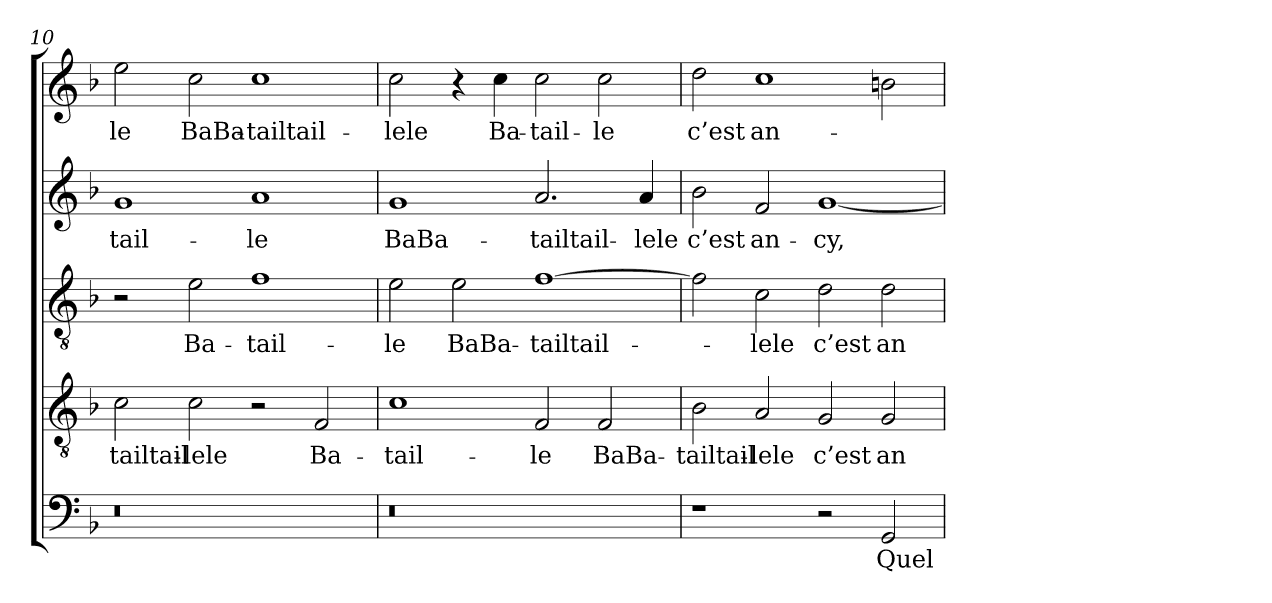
**kern	**text	**kern	**text	**kern	**text	**kern	**text	**kern	**text
*part5	*part5	*part4	*part4	*part3	*part3	*part2	*part2	*part1	*part1
*staff5	*staff5	*staff4	*staff4	*staff3	*staff3	*staff2	*staff2	*staff1	*staff1
*clefF4	*	*clefGv2	*	*clefGv2	*	*clefG2	*	*clefG2	*
*k[b-]	*	*k[b-]	*	*k[b-]	*	*k[b-]	*	*k[b-]	*
=10	=10	=10	=10	=10	=10	=10	=10	=10	=10
0r	.	2c	-tailtail-	2r	.	1g	-tail-	2ee	-le
.	.	2c	-lele	2e	Ba-	.	.	2cc	BaBa-
.	.	2r	.	1f	-tail-	1a	-le	1cc	-tailtail-
.	.	2F	Ba-	.	.	.	.	.	.
!!LO:PB:g=z
=11	=11	=11	=11	=11	=11	=11	=11	=11	=11
0r	.	1c	-tail-	2e	-le	1g	BaBa-	2cc	-lele
.	.	.	.	2e	BaBa-	.	.	4r	.
.	.	.	.	.	.	.	.	4cc	Ba-
.	.	2F	-le	[1f	-tailtail-	2.a	-tailtail-	2cc	-tail-
.	.	2F	BaBa-	.	.	.	.	2cc	-le
.	.	.	.	.	.	4a	-lele	.	.
=12	=12	=12	=12	=12	=12	=12	=12	=12	=12
1r	.	2B-	-tailtail-	2f]	.	2b-	c’est	2dd	c’est
.	.	2A	-lele	2c	-lele	2f	an-	1cc	an-
2r	.	2G	c’est	2d	c’est	[1g	-cy,	.	.
2GG	Quel	2G	an-	2d	an-	.	.	2bn	.
=	=	=	=	=	=	=	=	=	=
*-	*-	*-	*-	*-	*-	*-	*-	*-	*-
